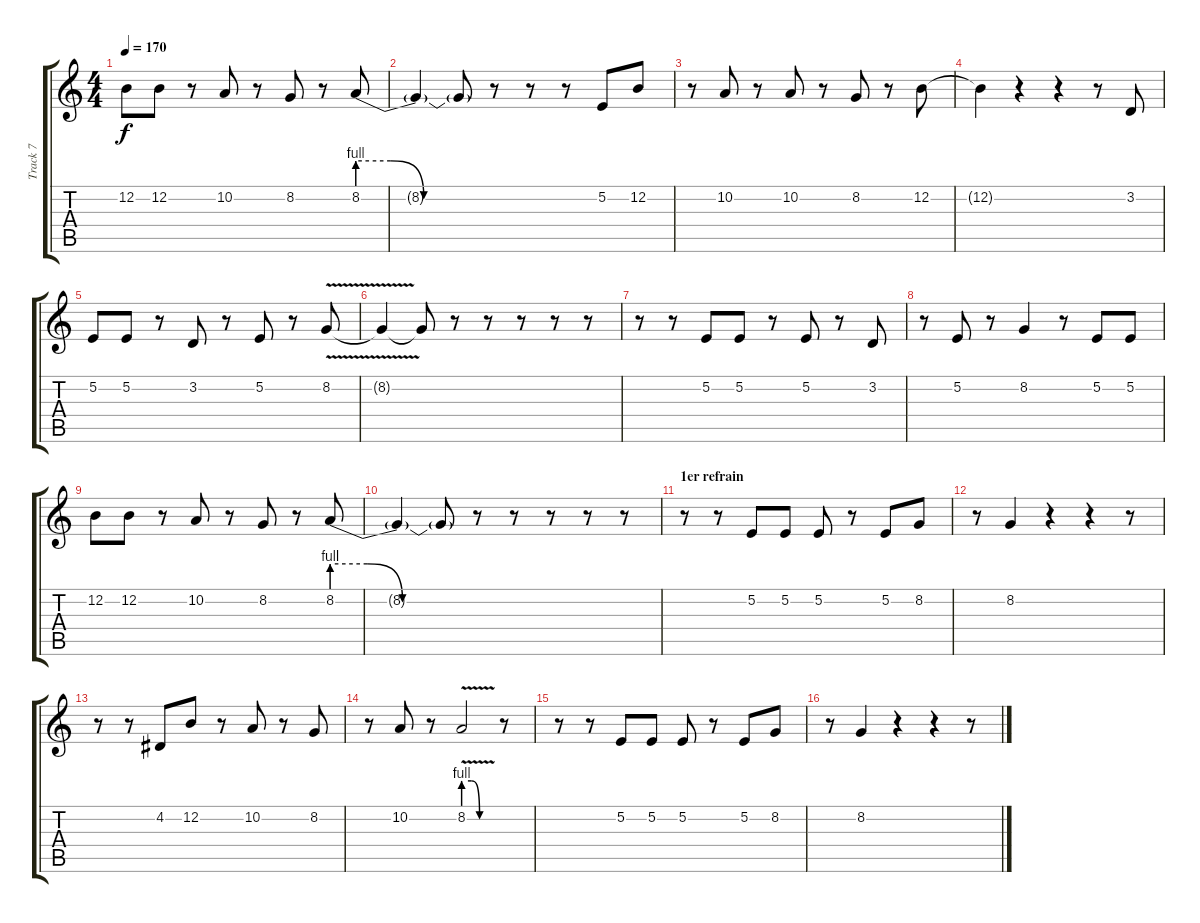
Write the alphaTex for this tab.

\track ("Track 7" "Track 7") {instrument trumpet}
\staff {score tabs}
\tuning (E4 B3 G3 D3 A2 E2) {hide}
\ts (4 4)
\tempo 170
\clef g2
\ks c
12.2.8{dy f} 12.2.8 r.8 10.2.8 r.8 8.2.8 r.8 8.2{be (custom 0 4 15 4 30 0 60 0)}.8 |
8.2{t}.4 8.2{t}.8 r.8 r.8 r.8 5.2.8 12.2.8 |
r.8 10.2.8 r.8 10.2.8 r.8 8.2.8 r.8 12.2.8 |
12.2{t}.4 r.4 r.4 r.8 3.2.8 |
5.2.8 5.2.8 r.8 3.2.8 r.8 5.2.8 r.8 8.2{v}.8 |
8.2{t}.4 8.2{t}.8 r.8 r.8 r.8 r.8 r.8 |
r.8 r.8 5.2.8 5.2.8 r.8 5.2.8 r.8 3.2.8 |
r.8 5.2.8 r.8 8.2.4 r.8 5.2.8 5.2.8 |
12.2.8 12.2.8 r.8 10.2.8 r.8 8.2.8 r.8 8.2{be (custom 0 4 15 4 30 0 60 0)}.8 |
8.2{t}.4 8.2{t}.8 r.8 r.8 r.8 r.8 r.8 |
\section ("" "1er refrain")
r.8 r.8 5.2.8 5.2.8 5.2.8 r.8 5.2.8 8.2.8 |
r.8 8.2.4 r.4 r.4 r.8 |
r.8 r.8 4.2.8 12.2.8 r.8 10.2.8 r.8 8.2.8 |
r.8 10.2.8 r.8 8.2{be (custom 0 4 15 4 30 0 60 0) v}.2 r.8 |
r.8 r.8 5.2.8 5.2.8 5.2.8 r.8 5.2.8 8.2.8 |
r.8 8.2.4 r.4 r.4 r.8
